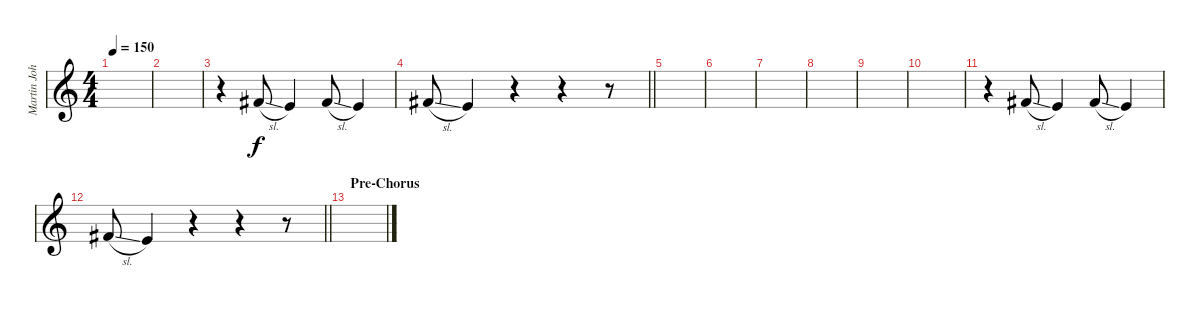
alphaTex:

\track ("Martin Johnson (Studio Backup Vocals)" "Martin Joh") {instrument clarinet}
\staff {score}
\tuning (E4 B3 G3 D3 A2 E2) {hide}
\ts (4 4)
\tempo 150
\clef g2
\ks c
|
|
r.4 2.1{sl}.8{volume 7 balance 0} 0.1.4 2.1{sl}.8{balance 16} 0.1.4 |
\barLineRight lightlight
2.1{sl}.8{balance 0} 0.1.4 r.4 r.4 r.8 |
|
|
|
|
|
|
r.4 2.1{sl}.8{volume 7 balance 16} 0.1.4 2.1{sl}.8{balance 0} 0.1.4 |
\barLineRight lightlight
2.1{sl}.8{balance 16} 0.1.4 r.4 r.4 r.8 |
\section ("" "Pre-Chorus")
